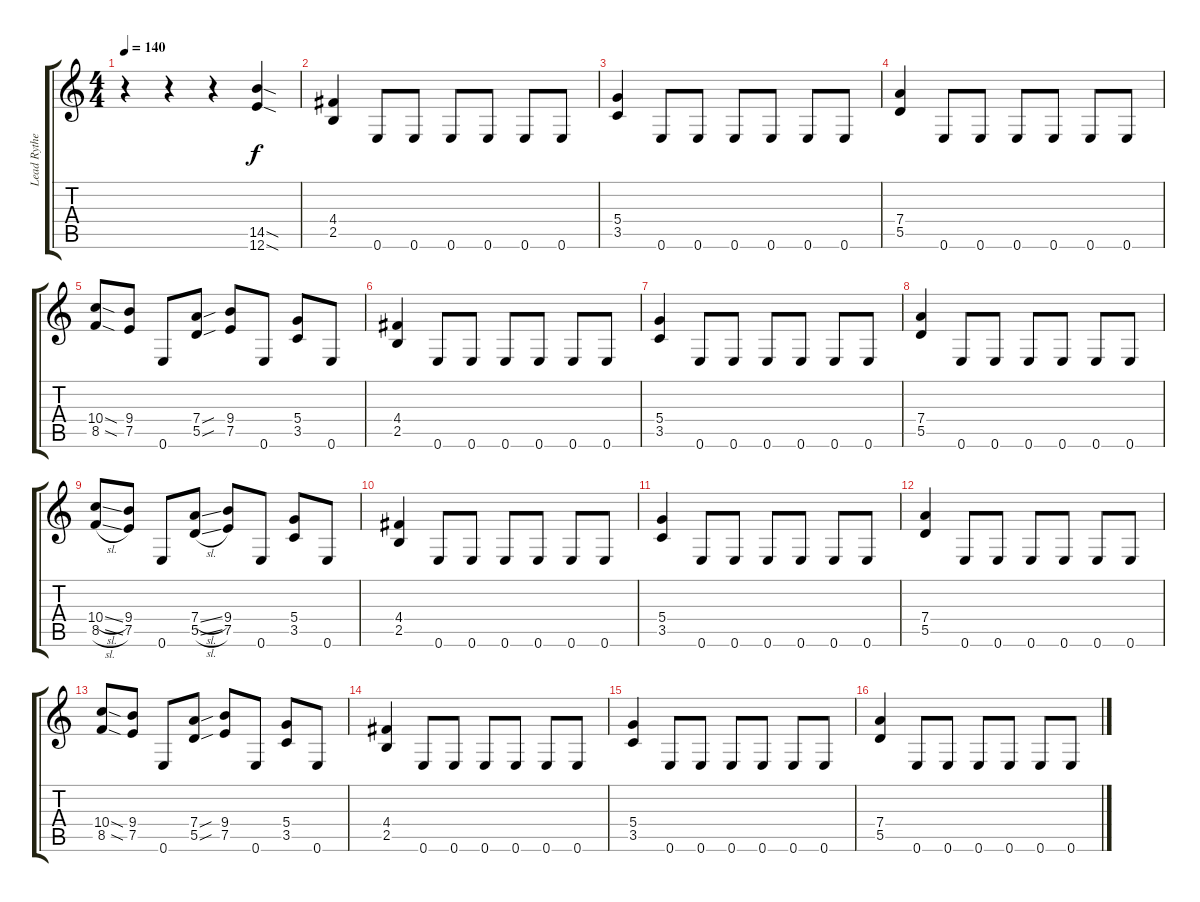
\track ("Lead Rythem" "Lead Rythe") {instrument overdrivenguitar}
\staff {score tabs}
\tuning (E4 B3 G3 D3 A2 E2) {hide}
\ts (4 4)
\tempo 140
\clef g2
\ks c
r.4{dy f instrument overdrivenguitar} r.4 r.4 (14.5{sod} 12.6{sod}).4 |
(4.4 2.5).4 0.6.8 0.6.8 0.6.8 0.6.8 0.6.8 0.6.8 |
(5.4 3.5).4 0.6.8 0.6.8 0.6.8 0.6.8 0.6.8 0.6.8 |
(7.4 5.5).4 0.6.8 0.6.8 0.6.8 0.6.8 0.6.8 0.6.8 |
(10.4{sod} 8.5{sod}).8 (9.4 7.5).8 0.6.8 (7.4{sou} 5.5{sou}).8 (9.4 7.5).8 0.6.8 (5.4 3.5).8 0.6.8 |
(4.4 2.5).4 0.6.8 0.6.8 0.6.8 0.6.8 0.6.8 0.6.8 |
(5.4 3.5).4 0.6.8 0.6.8 0.6.8 0.6.8 0.6.8 0.6.8 |
(7.4 5.5).4 0.6.8 0.6.8 0.6.8 0.6.8 0.6.8 0.6.8 |
(10.4{sl} 8.5{sl}).8 (9.4 7.5).8 0.6.8 (7.4{sl} 5.5{sl}).8 (9.4 7.5).8 0.6.8 (5.4 3.5).8 0.6.8 |
(4.4 2.5).4 0.6.8 0.6.8 0.6.8 0.6.8 0.6.8 0.6.8 |
(5.4 3.5).4 0.6.8 0.6.8 0.6.8 0.6.8 0.6.8 0.6.8 |
(7.4 5.5).4 0.6.8 0.6.8 0.6.8 0.6.8 0.6.8 0.6.8 |
(10.4{sod} 8.5{sod}).8 (9.4 7.5).8 0.6.8 (7.4{sou} 5.5{sou}).8 (9.4 7.5).8 0.6.8 (5.4 3.5).8 0.6.8 |
(4.4 2.5).4 0.6.8 0.6.8 0.6.8 0.6.8 0.6.8 0.6.8 |
(5.4 3.5).4 0.6.8 0.6.8 0.6.8 0.6.8 0.6.8 0.6.8 |
(7.4 5.5).4 0.6.8 0.6.8 0.6.8 0.6.8 0.6.8 0.6.8
